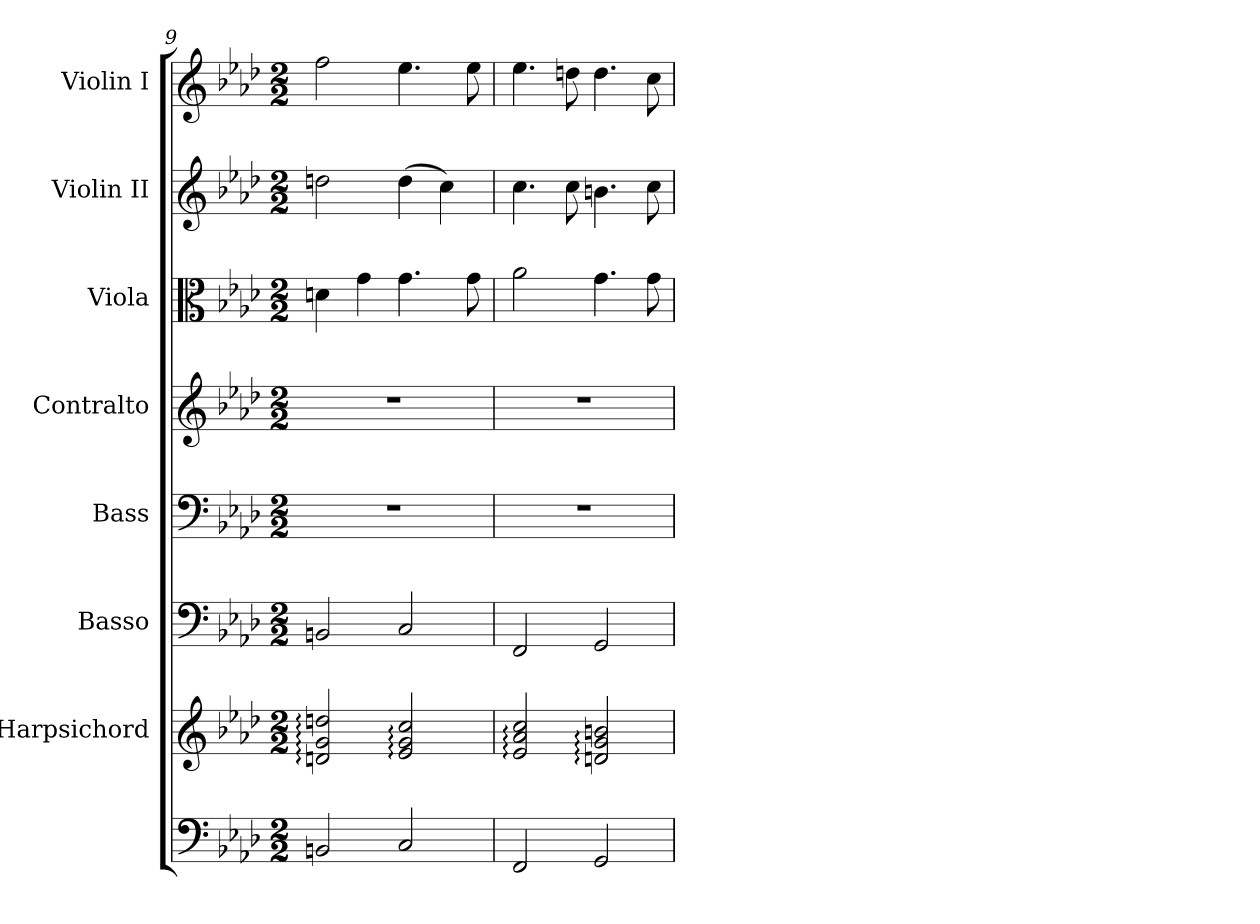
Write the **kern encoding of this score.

**kern	**kern	**kern	**kern	**kern	**kern	**kern	**kern
*part8	*part7	*part6	*part5	*part4	*part3	*part2	*part1
*staff8	*staff7	*staff6	*staff5	*staff4	*staff3	*staff2	*staff1
*	*I"Harpsichord	*I"Basso	*I"Bass	*I"Contralto	*I"Viola	*I"Violin II	*I"Violin I
*	*	*	*I'B.	*I'C.	*I'Vla.	*I'Vln. II	*I'Vln. I
*clefF4	*clefG2	*clefF4	*clefF4	*clefG2	*clefC3	*clefG2	*clefG2
*k[b-e-a-d-]	*k[b-e-a-d-]	*k[b-e-a-d-]	*k[b-e-a-d-]	*k[b-e-a-d-]	*k[b-e-a-d-]	*k[b-e-a-d-]	*k[b-e-a-d-]
*f:	*f:	*f:	*f:	*f:	*f:	*f:	*f:
*M2/2	*M2/2	*M2/2	*M2/2	*M2/2	*M2/2	*M2/2	*M2/2
=9	=9	=9	=9	=9	=9	=9	=9
2BBni/	2dni/: 2gi: 2ddni:	2BBni/	1r	1r	4dni\	2ddni\	2ffi\
.	.	.	.	.	4gi\	.	.
2Ci/	2e-i/: 2gi: 2cci:	2Ci/	.	.	4.gi\	(4ddi\	4.ee-i\
.	.	.	.	.	.	4cci\)	.
.	.	.	.	.	8gi\	.	8ee-i\
=10	=10	=10	=10	=10	=10	=10	=10
2FFi/	2e-i/: 2a-i: 2cci:	2FFi/	1r	1r	2a-i\	4.cci\	4.ee-i\
.	.	.	.	.	.	8cci\	8ddni\
2GGi/	2dni/: 2gi: 2bni:	2GGi/	.	.	4.gi\	4.bni\	4.ddi\
.	.	.	.	.	8gi\	8cci\	8cci\
=	=	=	=	=	=	=	=
*-	*-	*-	*-	*-	*-	*-	*-
